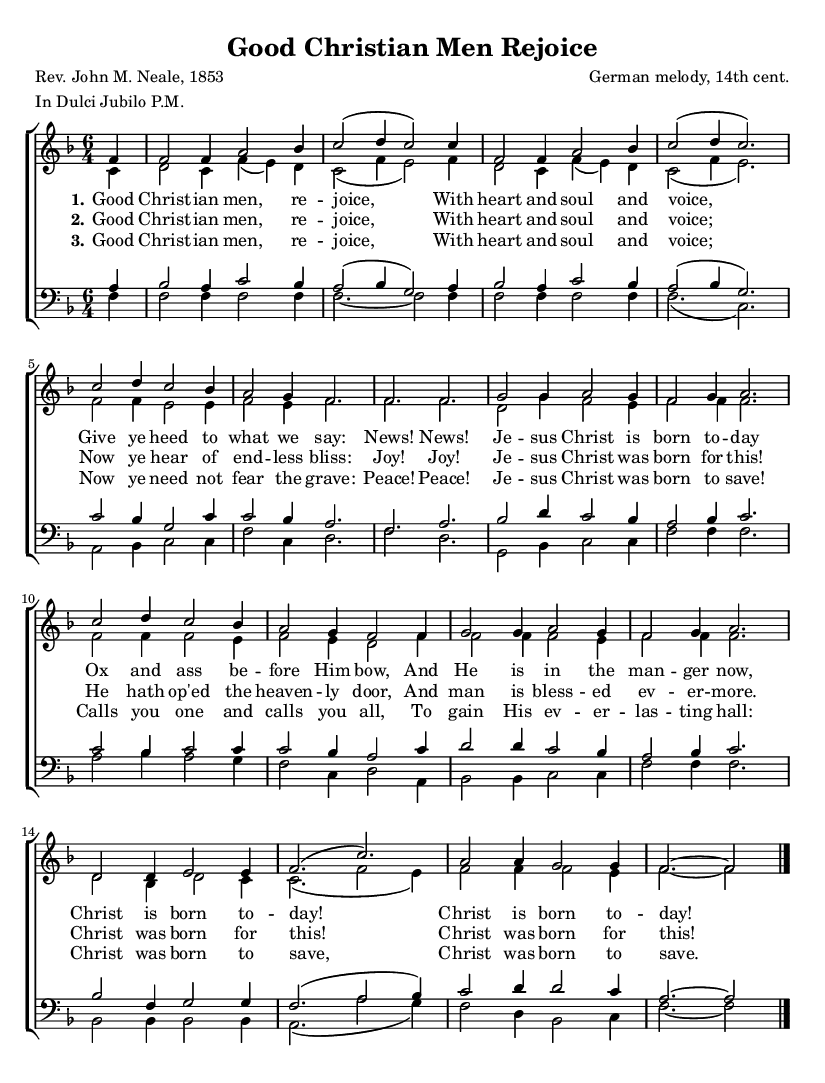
\header {
  filename = "good_christian.ly"
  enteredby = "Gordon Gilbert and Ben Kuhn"
  composer = "German melody, 14th cent."
  poet = "Rev. John M. Neale, 1853"
  date=""
  title = "Good Christian Men Rejoice"
  metre = "In Dulci Jubilo P.M."
  meter = \metre
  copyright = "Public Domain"
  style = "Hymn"
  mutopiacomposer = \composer
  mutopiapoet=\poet
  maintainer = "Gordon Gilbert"
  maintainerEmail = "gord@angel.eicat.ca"
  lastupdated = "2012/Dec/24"
}

\version "2.14.2"

\include "header.ly"

global= {
  \time 6/4
  \key f \major
  \partial 4
}

sop = \context Voice = "sop"    {
  \voiceOne
  f'4 f'2 f'4 a'2 bes'4 c''2( d''4 c''2)
  c''4 f'2 f'4 a'2 bes'4 c''2( d''4 c''2.)
  c''2 d''4 c''2 bes'4 a'2 g'4 f'2.
  f'2. f'
  g'2 g'4 a'2 g'4 f'2 g'4 a'2.
  c''2 d''4 c''2 bes'4 a'2 g'4 f'2
  f'4 g'2 g'4 a'2 g'4 f'2 g'4 a'2.
  d'2 d'4 e'2 e'4 f'2.( c'')
  a'2 a'4 g'2 g'4 f'2. ~ f'2 \bar "|."
}

alto=\context Voice = "alto"   {
  \voiceTwo
  c'4 d'2 c'4 f'( e') d' c'2( f'4 e'2)
  f'4 d'2 c'4 f'( e') d' c'2( f'4 e'2.)
  f'2 f'4 e'2 e'4 f'2 e'4 f'2.
  f' f'
  d'2 g'4 f'2 e'4 f'2 f'4 f'2.
  f'2 f'4 f'2 e'4 f'2 e'4 d'2
  f'4 f'2 f'4 f'2 e'4 f'2 f'4 f'2.
  d'2 bes4 d'2 c'4 c'2.( f'2 e'4)
  f'2 f'4 f'2 e'4 f'2. ~ f'2
}

tenor = \context Voice = "tenor"   {
  \voiceOne
  a4 bes2 a4 c'2 bes4 a2( bes4 g2)
  a4 bes2 a4 c'2 bes4 a2( bes4 g2.)
  c'2 bes4 g2 c'4 c'2 bes4 a2.
  f a
  bes2 d'4 c'2 bes4 a2 bes4 c'2.
  c'2 bes4 c'2 c'4 c'2 bes4 a2
  c'4 d'2 d'4 c'2 bes4 a2 bes4 c'2.
  bes2 f4 g2 g4 f2.( a2 bes4)
  c'2 d'4 d'2 c'4 a2.~a2
}

bass = \context Voice = "bass"   {
  \voiceTwo
  f4 f2 f4 f2 f4 f2. ~ f2
  f4 f2 f4 f2 f4 f2.( c2.)
  a,2 bes,4 c2 c4 f2 c4 d2.
  f d
  g,2 bes,4 c2 c4 f2 f4 f2.
  a2 bes4 a2 g4 f2 c4 d2
  a,4 bes,2 bes,4 c2 c4 f2 f4 f2.
  bes,2 bes,4 bes,2 bes,4 a,2.( a2 g4)
  f2 d4 bes,2 c4 f2.~f2
}
accomp=\chordmode {

}
stanzaa = \lyricmode {
  Good Christ -- ian men, re -- joice,
  With heart and soul and voice,
  Give ye heed to what we say:
  News! News!
  Je -- sus Christ is born to -- day
  Ox and ass be -- fore Him bow,
  And He is in the man -- ger now,
  Christ is born to -- day!
  Christ is born to -- day!
}

stanzab = \lyricmode {
  Good Christ -- ian men, re -- joice,
  With heart and soul and voice;
  Now ye hear of end -- less bliss:
  Joy! Joy!
  Je -- sus Christ was born for this!
  He hath op'ed the heaven -- ly door,
  And man is bless -- ed ev -- er -- more.
  Christ was born for this!
  Christ was born for this!
}
stanzac = \lyricmode {
  Good Christ -- ian men, re -- joice,
  With heart and soul and voice;
  Now ye need not fear the grave:
  Peace! Peace!
  Je -- sus Christ was born to save!
  Calls you one and calls you all,
  To gain His ev -- er -- las -- ting hall:
  Christ was born to save,
  Christ was born to save.
}
stanzad = \lyricmode {

}
stanzae = \lyricmode {

}
stanzaf = \lyricmode {

}

\score {	%\transpose d c
  \context ChoirStaff <<
    \context ChordNames \accomp
    \unset ChoirStaff.melismaBusyProperties
    \context Staff ="upper"  { \clef "G" <<
      \global
      \sop
      \alto
    >>}

    \lyricsto "sop" \context Lyrics = "stanza-1" {
      \set stanza = "1."
      \stanzaa }
    \lyricsto "sop" \context Lyrics = "stanza-2" {
      \set stanza = "2."
      \stanzab }
    \lyricsto "sop" \context Lyrics = "stanza-3" {
      \set stanza = "3."
      \stanzac }
                                %	\lyricsto "sop" \context Lyrics = "stanza-4" {
                                %		\set stanza = "4."
                                %			\stanzad }
                                %	\lyricsto "sop" \context Lyrics = "stanza-5" {
                                %		\set stanza = "5."
                                %			\stanzae }
                                %	\lyricsto "sop" \context Lyrics = "stanza-6" {
                                %		\set stanza = "6."
                                %			\stanzaf }
    \context Staff = "lower"  { \clef "F"<<
      \global
      \tenor
      \bass
    >>}
  >>
}

